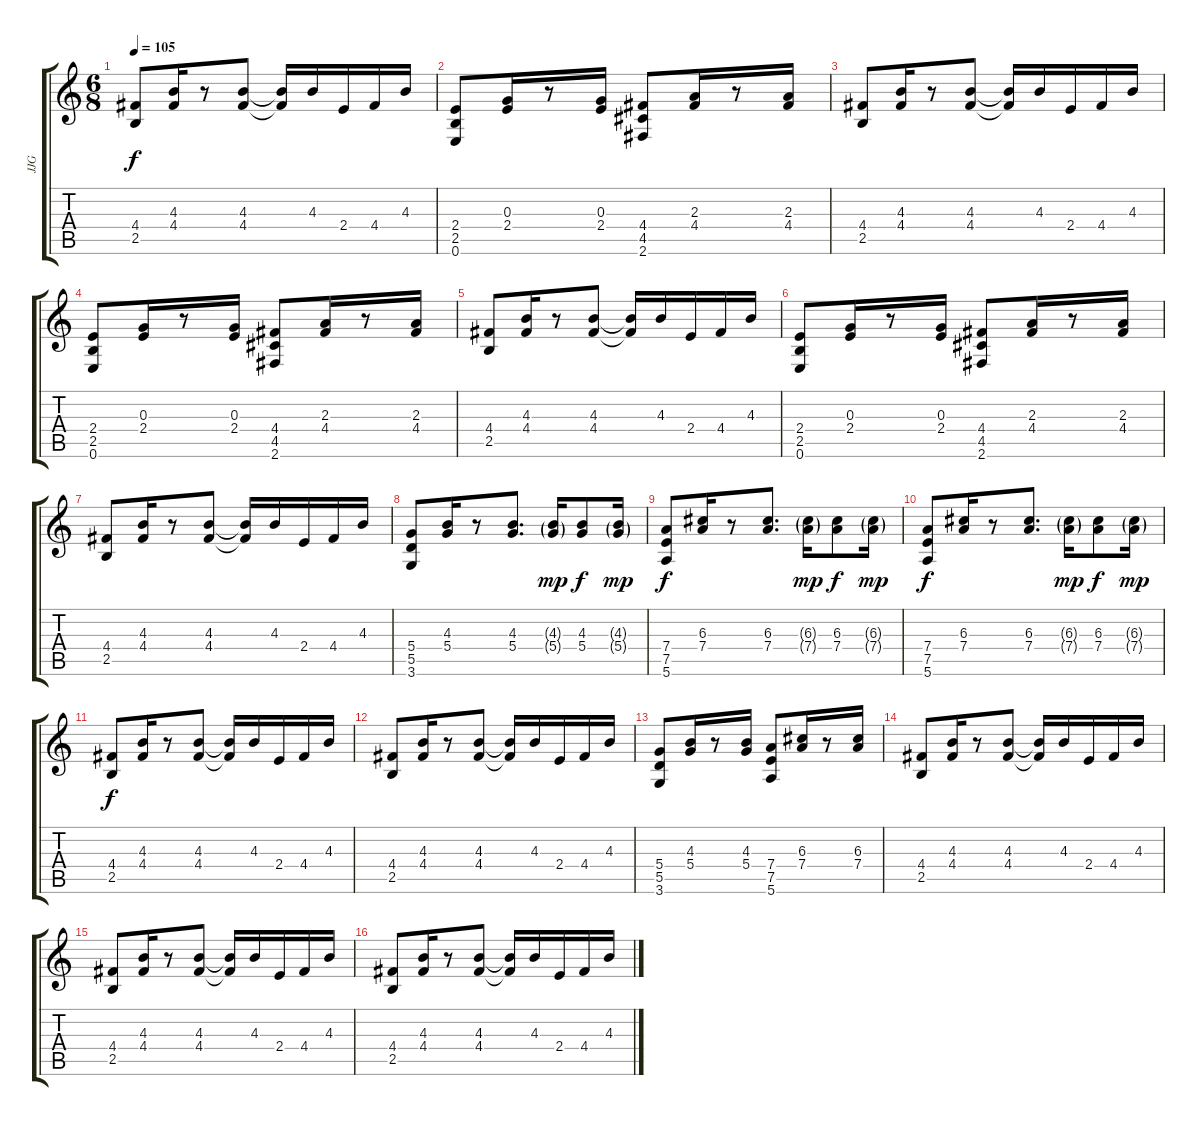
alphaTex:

\track ("JJG" "JJG") {instrument electricguitarclean}
\staff {score tabs}
\tuning (E4 B3 G3 D3 A2 E2) {hide}
\ts (6 8)
\tempo 105
\clef g2
\ks c
(4.4 2.5).8{dy f} (4.3 4.4).16 r.8 (4.3 4.4).8 (4.3{t} 4.4{t}).16 4.3.16 2.4.16 4.4.16 4.3.16 |
(2.4 2.5 0.6).8 (0.3 2.4).16 r.8 (0.3 2.4).16 (4.4 4.5 2.6).8 (2.3 4.4).16 r.8 (2.3 4.4).16 |
(4.4 2.5).8 (4.3 4.4).16 r.8 (4.3 4.4).8 (4.3{t} 4.4{t}).16 4.3.16 2.4.16 4.4.16 4.3.16 |
(2.4 2.5 0.6).8 (0.3 2.4).16 r.8 (0.3 2.4).16 (4.4 4.5 2.6).8 (2.3 4.4).16 r.8 (2.3 4.4).16 |
(4.4 2.5).8 (4.3 4.4).16 r.8 (4.3 4.4).8 (4.3{t} 4.4{t}).16 4.3.16 2.4.16 4.4.16 4.3.16 |
(2.4 2.5 0.6).8 (0.3 2.4).16 r.8 (0.3 2.4).16 (4.4 4.5 2.6).8 (2.3 4.4).16 r.8 (2.3 4.4).16 |
(4.4 2.5).8 (4.3 4.4).16 r.8 (4.3 4.4).8 (4.3{t} 4.4{t}).16 4.3.16 2.4.16 4.4.16 4.3.16 |
(5.4 5.5 3.6).8 (4.3 5.4).16 r.8 (4.3 5.4).8{d} (4.3{g} 5.4{g}).16{dy mp} (4.3 5.4).8{dy f} (4.3{g} 5.4{g}).16{dy mp} |
(7.4 7.5 5.6).8{dy f} (6.3 7.4).16 r.8 (6.3 7.4).8{d} (6.3{g} 7.4{g}).16{dy mp} (6.3 7.4).8{dy f} (6.3{g} 7.4{g}).16{dy mp} |
(7.4 7.5 5.6).8{dy f} (6.3 7.4).16 r.8 (6.3 7.4).8{d} (6.3{g} 7.4{g}).16{dy mp} (6.3 7.4).8{dy f} (6.3{g} 7.4{g}).16{dy mp} |
(4.4 2.5).8{dy f} (4.3 4.4).16 r.8 (4.3 4.4).8 (4.3{t} 4.4{t}).16 4.3.16 2.4.16 4.4.16 4.3.16 |
(4.4 2.5).8 (4.3 4.4).16 r.8 (4.3 4.4).8 (4.3{t} 4.4{t}).16 4.3.16 2.4.16 4.4.16 4.3.16 |
(5.4 5.5 3.6).8 (4.3 5.4).16 r.8 (4.3 5.4).16 (7.4 7.5 5.6).8 (6.3 7.4).16 r.8 (6.3 7.4).16 |
(4.4 2.5).8 (4.3 4.4).16 r.8 (4.3 4.4).8 (4.3{t} 4.4{t}).16 4.3.16 2.4.16 4.4.16 4.3.16 |
(4.4 2.5).8 (4.3 4.4).16 r.8 (4.3 4.4).8 (4.3{t} 4.4{t}).16 4.3.16 2.4.16 4.4.16 4.3.16 |
(4.4 2.5).8 (4.3 4.4).16 r.8 (4.3 4.4).8 (4.3{t} 4.4{t}).16 4.3.16 2.4.16 4.4.16 4.3.16
